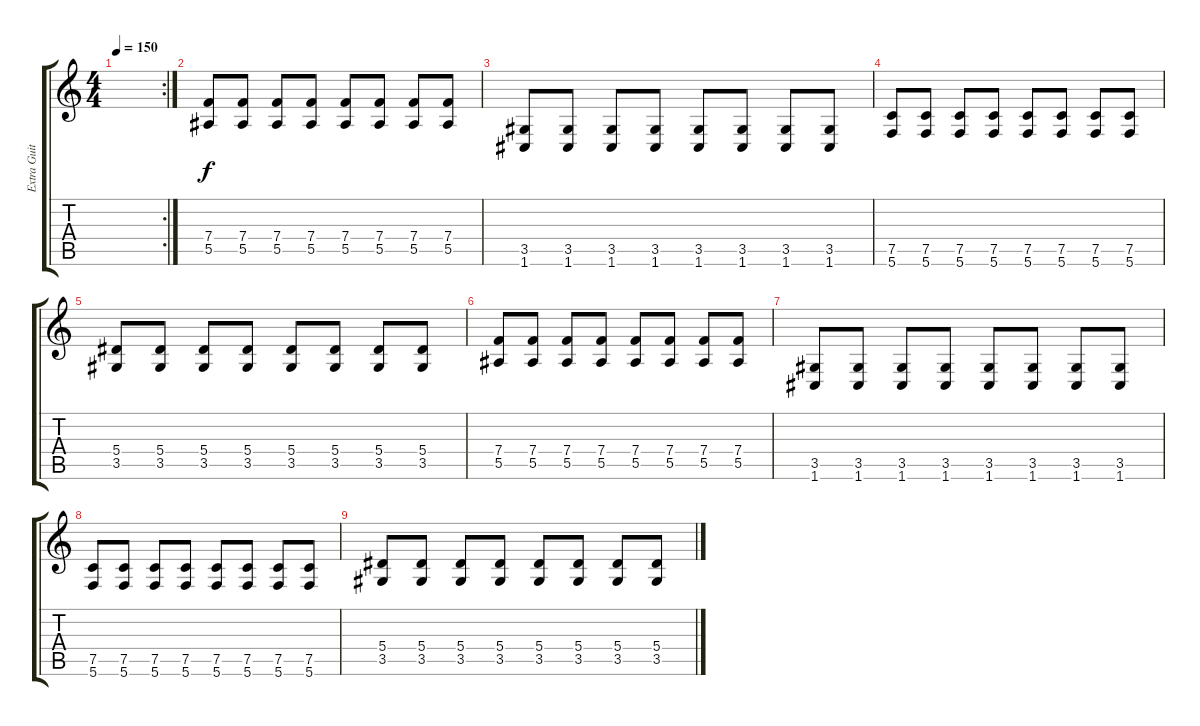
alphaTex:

\track ("Extra Guitar" "Extra Guit") {instrument distortionguitar}
\staff {score tabs}
\tuning (C4 G3 Eb3 Bb2 F2 C2) {hide}
\rc 2
\ts (4 4)
\tempo 150
\clef g2
\ks c
|
(7.4 5.5).8 (7.4 5.5).8 (7.4 5.5).8 (7.4 5.5).8 (7.4 5.5).8 (7.4 5.5).8 (7.4 5.5).8 (7.4 5.5).8 |
(3.5 1.6).8 (3.5 1.6).8 (3.5 1.6).8 (3.5 1.6).8 (3.5 1.6).8 (3.5 1.6).8 (3.5 1.6).8 (3.5 1.6).8 |
(7.5 5.6).8 (7.5 5.6).8 (7.5 5.6).8 (7.5 5.6).8 (7.5 5.6).8 (7.5 5.6).8 (7.5 5.6).8 (7.5 5.6).8 |
(5.4 3.5).8 (5.4 3.5).8 (5.4 3.5).8 (5.4 3.5).8 (5.4 3.5).8 (5.4 3.5).8 (5.4 3.5).8 (5.4 3.5).8 |
(7.4 5.5).8 (7.4 5.5).8 (7.4 5.5).8 (7.4 5.5).8 (7.4 5.5).8 (7.4 5.5).8 (7.4 5.5).8 (7.4 5.5).8 |
(3.5 1.6).8 (3.5 1.6).8 (3.5 1.6).8 (3.5 1.6).8 (3.5 1.6).8 (3.5 1.6).8 (3.5 1.6).8 (3.5 1.6).8 |
(7.5 5.6).8 (7.5 5.6).8 (7.5 5.6).8 (7.5 5.6).8 (7.5 5.6).8 (7.5 5.6).8 (7.5 5.6).8 (7.5 5.6).8 |
(5.4 3.5).8 (5.4 3.5).8 (5.4 3.5).8 (5.4 3.5).8 (5.4 3.5).8 (5.4 3.5).8 (5.4 3.5).8 (5.4 3.5).8
